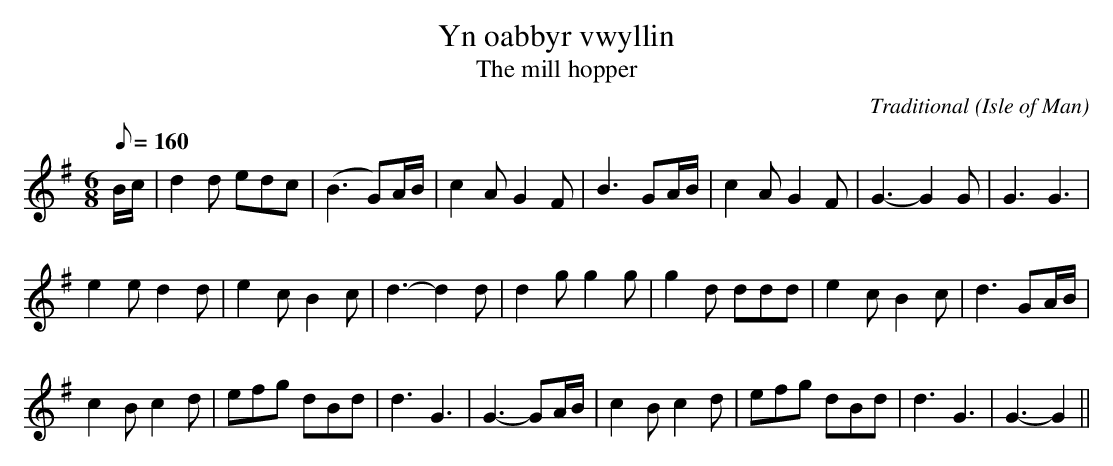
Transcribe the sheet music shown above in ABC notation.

X:1
T:Yn oabbyr vwyllin
T:The mill hopper
C:Traditional
O:Isle of Man
M:6/8
L:1/8
Q:160
K:G
B/c/|d2d edc|(B3 G)A/B/|c2A G2F|B3 GA/B/|c2A G2F|G3-G2G|G3 G3|
e2e d2d|e2c B2c|d3-d2d|d2g g2g|g2d ddd|e2c B2c|d3 GA/B/|
c2B c2d|efg dBd|d3 G3|G3-GA/B/|c2B c2d|efg dBd|d3 G3|G3-G2||
